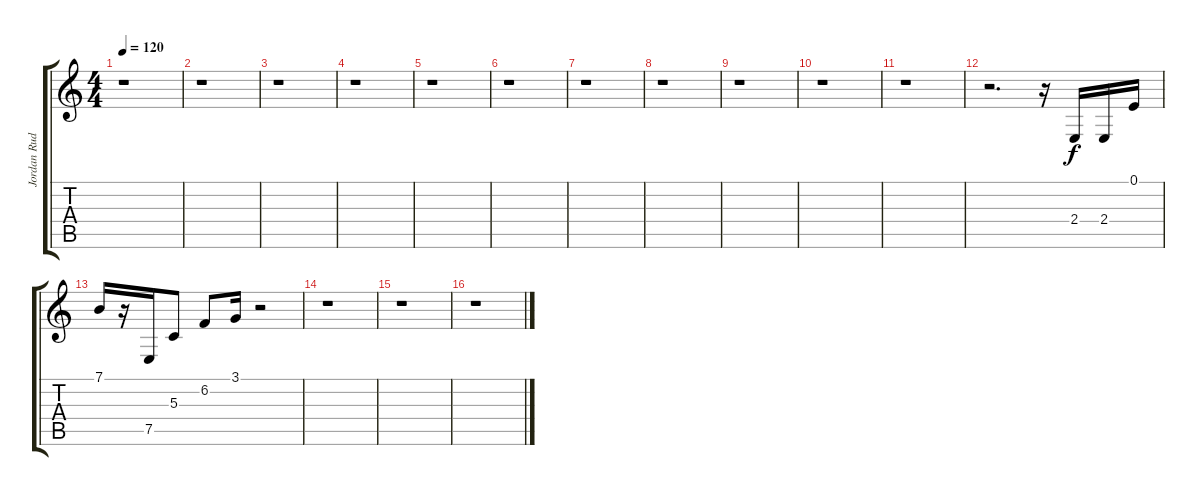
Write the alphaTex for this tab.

\track ("Jordan Rudess - Synthé 5" "Jordan Rud") {instrument stringensemble2}
\staff {score tabs}
\tuning (E4 B3 G3 D3 A2 E2) {hide}
\ts (4 4)
\tempo 120
\clef g2
\ks c
r.1{dy f} |
r.1 |
r.1 |
r.1 |
r.1 |
r.1 |
r.1 |
r.1 |
r.1 |
r.1 |
r.1 |
r.2{d} r.16 2.4.16 2.4.16 0.1.16 |
7.1.16 r.16 7.5.16 5.3.8 6.2.8 3.1.16 r.2 |
r.1 |
r.1 |
r.1
